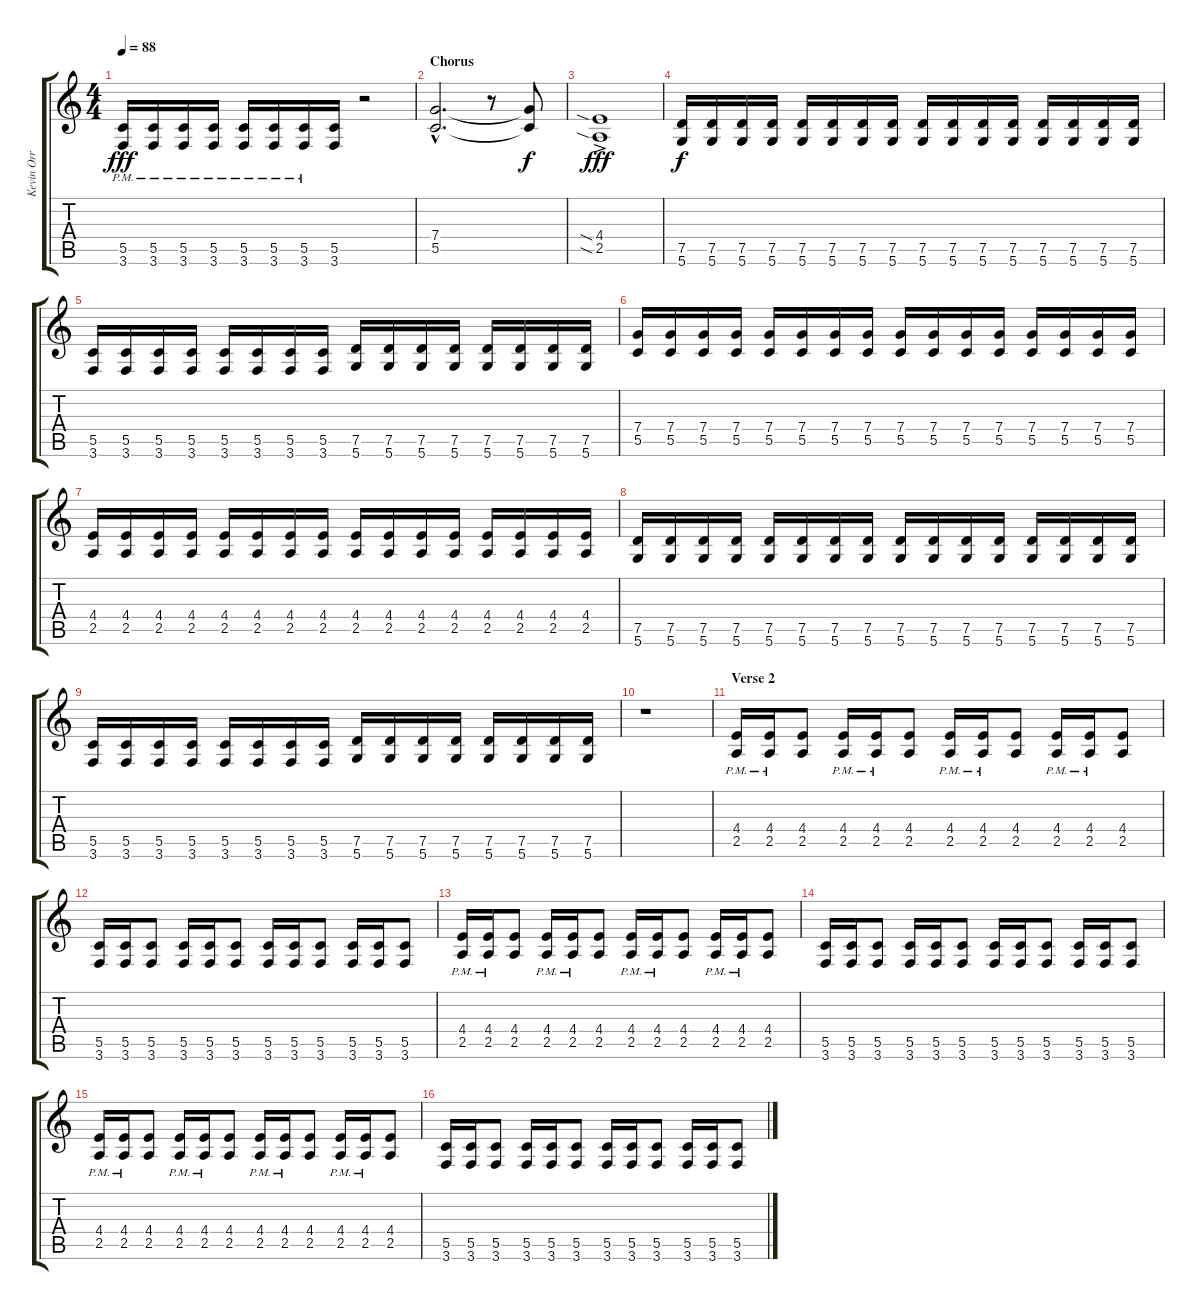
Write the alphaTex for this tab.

\track ("Kevin Orr" "Kevin Orr") {instrument distortionguitar}
\staff {score tabs}
\tuning (D4 A3 F3 C3 G2 D2) {hide}
\ts (4 4)
\tempo 88
\clef g2
\ks c
(5.5{pm} 3.6{pm}).16{dy fff} (5.5{pm} 3.6{pm}).16 (5.5{pm} 3.6{pm}).16 (5.5{pm} 3.6{pm}).16 (5.5{pm} 3.6{pm}).16 (5.5{pm} 3.6{pm}).16 (5.5{pm} 3.6{pm}).16 (5.5 3.6).16 r.2 |
\section ("" "Chorus")
(7.4{hac} 5.5{hac}).2{d} r.8 (7.4{t} 5.5{t}).8{dy f} |
(4.4{sia ac} 2.5{sia ac}).1{dy fff} |
(7.5 5.6).16{dy f} (7.5 5.6).16 (7.5 5.6).16 (7.5 5.6).16 (7.5 5.6).16 (7.5 5.6).16 (7.5 5.6).16 (7.5 5.6).16 (7.5 5.6).16 (7.5 5.6).16 (7.5 5.6).16 (7.5 5.6).16 (7.5 5.6).16 (7.5 5.6).16 (7.5 5.6).16 (7.5 5.6).16 |
(5.5 3.6).16 (5.5 3.6).16 (5.5 3.6).16 (5.5 3.6).16 (5.5 3.6).16 (5.5 3.6).16 (5.5 3.6).16 (5.5 3.6).16 (7.5 5.6).16 (7.5 5.6).16 (7.5 5.6).16 (7.5 5.6).16 (7.5 5.6).16 (7.5 5.6).16 (7.5 5.6).16 (7.5 5.6).16 |
(7.4 5.5).16 (7.4 5.5).16 (7.4 5.5).16 (7.4 5.5).16 (7.4 5.5).16 (7.4 5.5).16 (7.4 5.5).16 (7.4 5.5).16 (7.4 5.5).16 (7.4 5.5).16 (7.4 5.5).16 (7.4 5.5).16 (7.4 5.5).16 (7.4 5.5).16 (7.4 5.5).16 (7.4 5.5).16 |
(4.4 2.5).16 (4.4 2.5).16 (4.4 2.5).16 (4.4 2.5).16 (4.4 2.5).16 (4.4 2.5).16 (4.4 2.5).16 (4.4 2.5).16 (4.4 2.5).16 (4.4 2.5).16 (4.4 2.5).16 (4.4 2.5).16 (4.4 2.5).16 (4.4 2.5).16 (4.4 2.5).16 (4.4 2.5).16 |
(7.5 5.6).16 (7.5 5.6).16 (7.5 5.6).16 (7.5 5.6).16 (7.5 5.6).16 (7.5 5.6).16 (7.5 5.6).16 (7.5 5.6).16 (7.5 5.6).16 (7.5 5.6).16 (7.5 5.6).16 (7.5 5.6).16 (7.5 5.6).16 (7.5 5.6).16 (7.5 5.6).16 (7.5 5.6).16 |
(5.5 3.6).16 (5.5 3.6).16 (5.5 3.6).16 (5.5 3.6).16 (5.5 3.6).16 (5.5 3.6).16 (5.5 3.6).16 (5.5 3.6).16 (7.5 5.6).16 (7.5 5.6).16 (7.5 5.6).16 (7.5 5.6).16 (7.5 5.6).16 (7.5 5.6).16 (7.5 5.6).16 (7.5 5.6).16 |
r.1 |
\section ("" "Verse 2")
(4.4{pm} 2.5{pm}).16 (4.4{pm} 2.5{pm}).16 (4.4 2.5).8 (4.4{pm} 2.5{pm}).16 (4.4{pm} 2.5{pm}).16 (4.4 2.5).8 (4.4{pm} 2.5{pm}).16 (4.4{pm} 2.5{pm}).16 (4.4 2.5).8 (4.4{pm} 2.5{pm}).16 (4.4{pm} 2.5{pm}).16 (4.4 2.5).8 |
(5.5 3.6).16 (5.5 3.6).16 (5.5 3.6).8 (5.5 3.6).16 (5.5 3.6).16 (5.5 3.6).8 (5.5 3.6).16 (5.5 3.6).16 (5.5 3.6).8 (5.5 3.6).16 (5.5 3.6).16 (5.5 3.6).8 |
(4.4{pm} 2.5{pm}).16 (4.4{pm} 2.5{pm}).16 (4.4 2.5).8 (4.4{pm} 2.5{pm}).16 (4.4{pm} 2.5{pm}).16 (4.4 2.5).8 (4.4{pm} 2.5{pm}).16 (4.4{pm} 2.5{pm}).16 (4.4 2.5).8 (4.4{pm} 2.5{pm}).16 (4.4{pm} 2.5{pm}).16 (4.4 2.5).8 |
(5.5 3.6).16 (5.5 3.6).16 (5.5 3.6).8 (5.5 3.6).16 (5.5 3.6).16 (5.5 3.6).8 (5.5 3.6).16 (5.5 3.6).16 (5.5 3.6).8 (5.5 3.6).16 (5.5 3.6).16 (5.5 3.6).8 |
(4.4{pm} 2.5{pm}).16 (4.4{pm} 2.5{pm}).16 (4.4 2.5).8 (4.4{pm} 2.5{pm}).16 (4.4{pm} 2.5{pm}).16 (4.4 2.5).8 (4.4{pm} 2.5{pm}).16 (4.4{pm} 2.5{pm}).16 (4.4 2.5).8 (4.4{pm} 2.5{pm}).16 (4.4{pm} 2.5{pm}).16 (4.4 2.5).8 |
(5.5 3.6).16 (5.5 3.6).16 (5.5 3.6).8 (5.5 3.6).16 (5.5 3.6).16 (5.5 3.6).8 (5.5 3.6).16 (5.5 3.6).16 (5.5 3.6).8 (5.5 3.6).16 (5.5 3.6).16 (5.5 3.6).8
